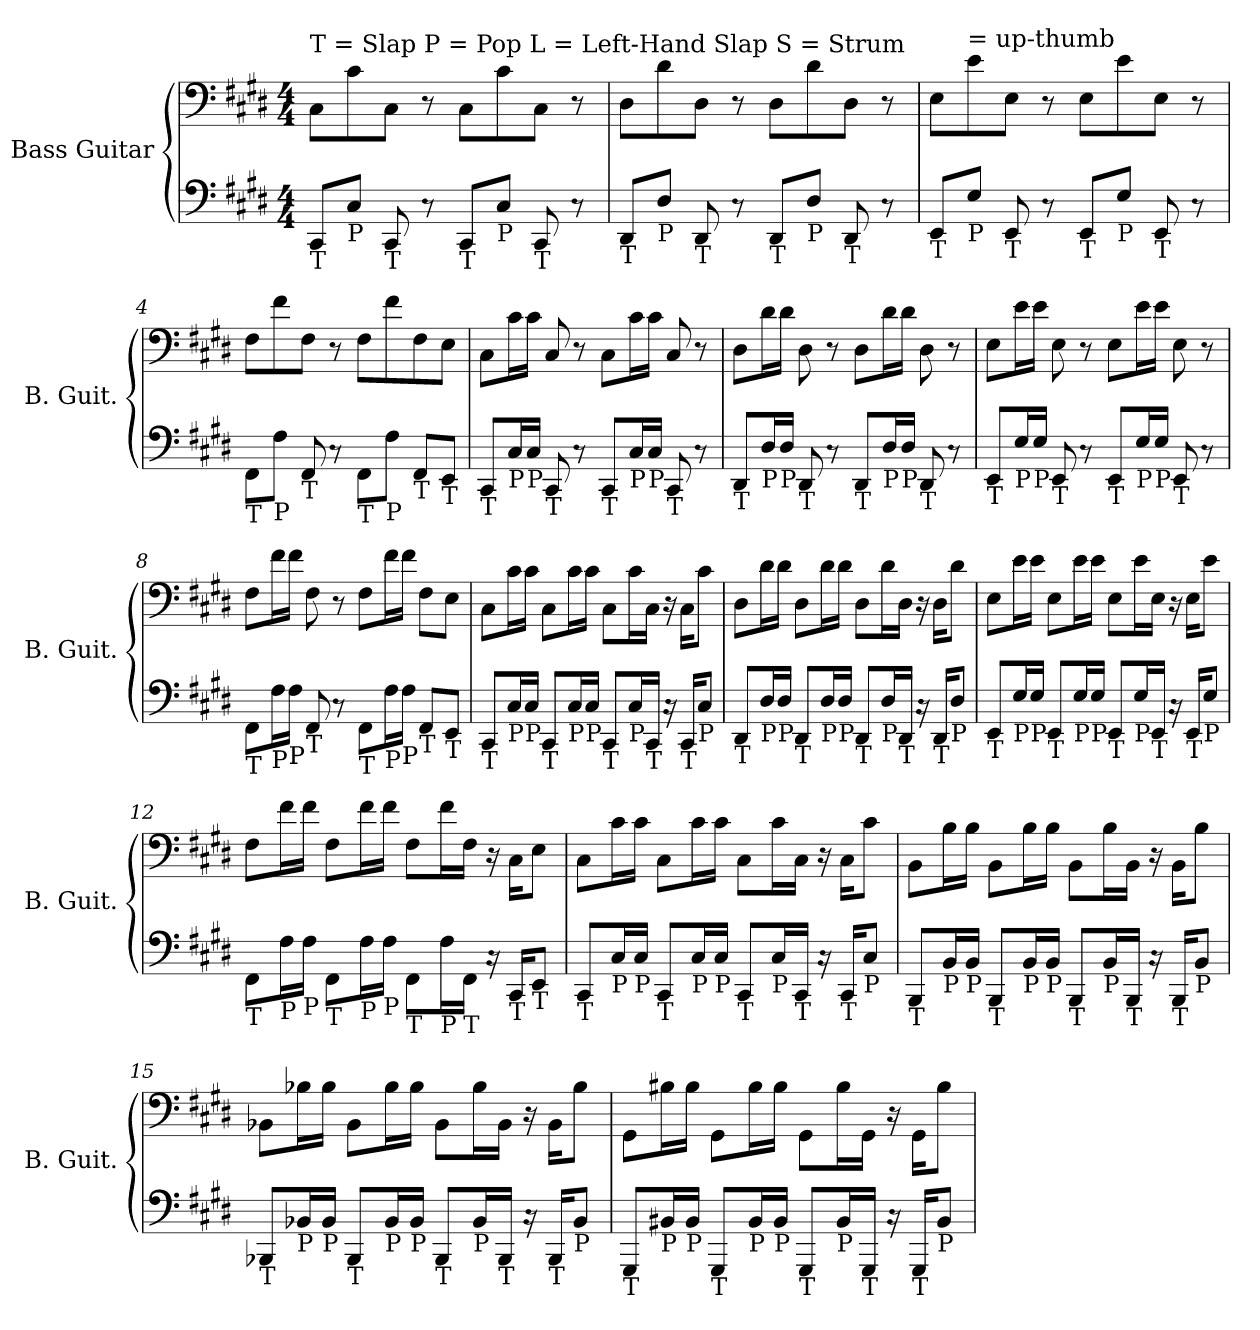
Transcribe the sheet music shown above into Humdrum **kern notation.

**kern	**kern
*part1	*part1
*staff2	*staff1
*I"Bass Guitar	*
*I'B. Guit.	*
*stria4	*
*	*clefF4
*ITrd7c12	*ITrd7c12
*k[f#c#g#d#]	*k[f#c#g#d#]
*M4/4	*M4/4
=1	=1
!	!LO:TX:a:t=T = Slap   P = Pop   L = Left-Hand Slap   S = Strum
!LO:TX:b:t=T	!
8CCC#L	8CC#\L
!LO:TX:b:t=P	!
8CC#J	8C#\
!LO:TX:b:t=T	!
8CCC#	8CC#\J
8r	8r
!LO:TX:b:t=T	!
8CCC#L	8CC#\L
!LO:TX:b:t=P	!
8CC#J	8C#\
!LO:TX:b:t=T	!
8CCC#	8CC#\J
8r	8r
=2	=2
!LO:TX:b:t=T	!
8DDD#L	8DD#\L
!LO:TX:b:t=P	!
8DD#J	8D#\
!LO:TX:b:t=T	!
8DDD#	8DD#\J
8r	8r
!LO:TX:b:t=T	!
8DDD#L	8DD#\L
!LO:TX:b:t=P	!
8DD#J	8D#\
!LO:TX:b:t=T	!
8DDD#	8DD#\J
8r	8r
=3	=3
!LO:TX:b:t=T	!
8EEEL	8EE\L
!	!LO:TX:t== up-thumb
!LO:TX:b:t=P	!
8EEJ	8E\
!LO:TX:b:t=T	!
8EEE	8EE\J
8r	8r
!LO:TX:b:t=T	!
8EEEL	8EE\L
!LO:TX:b:t=P	!
8EEJ	8E\
!LO:TX:b:t=T	!
8EEE	8EE\J
8r	8r
=4	=4
!LO:TX:b:t=T	!
8FFF#L	8FF#\L
!LO:TX:b:t=P	!
8FF#J	8F#\
!LO:TX:b:t=T	!
8FFF#	8FF#\J
8r	8r
!LO:TX:b:t=T	!
8FFF#L	8FF#\L
!LO:TX:b:t=P	!
8FF#J	8F#\
!LO:TX:b:t=T	!
8FFF#L	8FF#\
!LO:TX:b:t=T	!
8EEEJ	8EE\J
!!LO:LB:g=z
=5	=5
!LO:TX:b:t=T	!
8CCC#L	8CC#\L
!LO:TX:b:t=P	!
16CC#L	16C#\L
!LO:TX:b:t=P	!
16CC#JJ	16C#\JJ
!LO:TX:b:t=T	!
8CCC#	8CC#/
8r	8r
!LO:TX:b:t=T	!
8CCC#L	8CC#\L
!LO:TX:b:t=P	!
16CC#L	16C#\L
!LO:TX:b:t=P	!
16CC#JJ	16C#\JJ
!LO:TX:b:t=T	!
8CCC#	8CC#/
8r	8r
=6	=6
!LO:TX:b:t=T	!
8DDD#L	8DD#\L
!LO:TX:b:t=P	!
16DD#L	16D#\L
!LO:TX:b:t=P	!
16DD#JJ	16D#\JJ
!LO:TX:b:t=T	!
8DDD#	8DD#\
8r	8r
!LO:TX:b:t=T	!
8DDD#L	8DD#\L
!LO:TX:b:t=P	!
16DD#L	16D#\L
!LO:TX:b:t=P	!
16DD#JJ	16D#\JJ
!LO:TX:b:t=T	!
8DDD#	8DD#\
8r	8r
=7	=7
!LO:TX:b:t=T	!
8EEEL	8EE\L
!LO:TX:b:t=P	!
16EEL	16E\L
!LO:TX:b:t=P	!
16EEJJ	16E\JJ
!LO:TX:b:t=T	!
8EEE	8EE\
8r	8r
!LO:TX:b:t=T	!
8EEEL	8EE\L
!LO:TX:b:t=P	!
16EEL	16E\L
!LO:TX:b:t=P	!
16EEJJ	16E\JJ
!LO:TX:b:t=T	!
8EEE	8EE\
8r	8r
=8	=8
!LO:TX:b:t=T	!
8FFF#L	8FF#\L
!LO:TX:b:t=P	!
16FF#L	16F#\L
!LO:TX:b:t=P	!
16FF#JJ	16F#\JJ
!LO:TX:b:t=T	!
8FFF#	8FF#\
8r	8r
!LO:TX:b:t=T	!
8FFF#L	8FF#\L
!LO:TX:b:t=P	!
16FF#L	16F#\L
!LO:TX:b:t=P	!
16FF#JJ	16F#\JJ
!LO:TX:b:t=T	!
8FFF#L	8FF#\L
!LO:TX:b:t=T	!
8EEEJ	8EE\J
!!LO:LB:g=z
=9	=9
!LO:TX:b:t=T	!
8CCC#L	8CC#\L
!LO:TX:b:t=P	!
16CC#L	16C#\L
!LO:TX:b:t=P	!
16CC#JJ	16C#\JJ
!LO:TX:b:t=T	!
8CCC#L	8CC#\L
!LO:TX:b:t=P	!
16CC#L	16C#\L
!LO:TX:b:t=P	!
16CC#JJ	16C#\JJ
!LO:TX:b:t=T	!
8CCC#L	8CC#\L
!LO:TX:b:t=P	!
16CC#L	16C#\L
!LO:TX:b:t=T	!
16CCC#JJ	16CC#\JJ
16r	16r
!LO:TX:b:t=T	!
16CCC#KL	16CC#\KL
!LO:TX:b:t=P	!
8CC#J	8C#\J
=10	=10
!LO:TX:b:t=T	!
8DDD#L	8DD#\L
!LO:TX:b:t=P	!
16DD#L	16D#\L
!LO:TX:b:t=P	!
16DD#JJ	16D#\JJ
!LO:TX:b:t=T	!
8DDD#L	8DD#\L
!LO:TX:b:t=P	!
16DD#L	16D#\L
!LO:TX:b:t=P	!
16DD#JJ	16D#\JJ
!LO:TX:b:t=T	!
8DDD#L	8DD#\L
!LO:TX:b:t=P	!
16DD#L	16D#\L
!LO:TX:b:t=T	!
16DDD#JJ	16DD#\JJ
16r	16r
!LO:TX:b:t=T	!
16DDD#KL	16DD#\KL
!LO:TX:b:t=P	!
8DD#J	8D#\J
=11	=11
!LO:TX:b:t=T	!
8EEEL	8EE\L
!LO:TX:b:t=P	!
16EEL	16E\L
!LO:TX:b:t=P	!
16EEJJ	16E\JJ
!LO:TX:b:t=T	!
8EEEL	8EE\L
!LO:TX:b:t=P	!
16EEL	16E\L
!LO:TX:b:t=P	!
16EEJJ	16E\JJ
!LO:TX:b:t=T	!
8EEEL	8EE\L
!LO:TX:b:t=P	!
16EEL	16E\L
!LO:TX:b:t=T	!
16EEEJJ	16EE\JJ
16r	16r
!LO:TX:b:t=T	!
16EEEKL	16EE\KL
!LO:TX:b:t=P	!
8EEJ	8E\J
!!LO:LB:g=z
=12	=12
!LO:TX:b:t=T	!
8FFF#L	8FF#\L
!LO:TX:b:t=P	!
16FF#L	16F#\L
!LO:TX:b:t=P	!
16FF#JJ	16F#\JJ
!LO:TX:b:t=T	!
8FFF#L	8FF#\L
!LO:TX:b:t=P	!
16FF#L	16F#\L
!LO:TX:b:t=P	!
16FF#JJ	16F#\JJ
!LO:TX:b:t=T	!
8FFF#L	8FF#\L
!LO:TX:b:t=P	!
16FF#L	16F#\L
!LO:TX:b:t=T	!
16FFF#JJ	16FF#\JJ
16r	16r
!LO:TX:b:t=T	!
16CCC#KL	16CC#\KL
!LO:TX:b:t=T	!
8EEEJ	8EE\J
=13	=13
!LO:TX:b:t=T	!
8CCC#L	8CC#\L
!LO:TX:b:t=P	!
16CC#L	16C#\L
!LO:TX:b:t=P	!
16CC#JJ	16C#\JJ
!LO:TX:b:t=T	!
8CCC#L	8CC#\L
!LO:TX:b:t=P	!
16CC#L	16C#\L
!LO:TX:b:t=P	!
16CC#JJ	16C#\JJ
!LO:TX:b:t=T	!
8CCC#L	8CC#\L
!LO:TX:b:t=P	!
16CC#L	16C#\L
!LO:TX:b:t=T	!
16CCC#JJ	16CC#\JJ
16r	16r
!LO:TX:b:t=T	!
16CCC#KL	16CC#\KL
!LO:TX:b:t=P	!
8CC#J	8C#\J
=14	=14
!LO:TX:b:t=T	!
8BBBBL	8BBB\L
!LO:TX:b:t=P	!
16BBBL	16BB\L
!LO:TX:b:t=P	!
16BBBJJ	16BB\JJ
!LO:TX:b:t=T	!
8BBBBL	8BBB\L
!LO:TX:b:t=P	!
16BBBL	16BB\L
!LO:TX:b:t=P	!
16BBBJJ	16BB\JJ
!LO:TX:b:t=T	!
8BBBBL	8BBB\L
!LO:TX:b:t=P	!
16BBBL	16BB\L
!LO:TX:b:t=T	!
16BBBBJJ	16BBB\JJ
16r	16r
!LO:TX:b:t=T	!
16BBBBKL	16BBB\KL
!LO:TX:b:t=P	!
8BBBJ	8BB\J
!!LO:LB:g=z
=15	=15
!LO:TX:b:t=T	!
8BBBB-L	8BBB-X\L
!LO:TX:b:t=P	!
16BBB-L	16BB-X\L
!LO:TX:b:t=P	!
16BBB-JJ	16BB-\JJ
!LO:TX:b:t=T	!
8BBBB-L	8BBB-\L
!LO:TX:b:t=P	!
16BBB-L	16BB-\L
!LO:TX:b:t=P	!
16BBB-JJ	16BB-\JJ
!LO:TX:b:t=T	!
8BBBB-L	8BBB-\L
!LO:TX:b:t=P	!
16BBB-L	16BB-\L
!LO:TX:b:t=T	!
16BBBB-JJ	16BBB-\JJ
16r	16r
!LO:TX:b:t=T	!
16BBBB-KL	16BBB-\KL
!LO:TX:b:t=P	!
8BBB-J	8BB-\J
=16	=16
!LO:TX:b:t=T	!
8GGGG#L	8GGG#\L
!LO:TX:b:t=P	!
16BBB#L	16BB#X\L
!LO:TX:b:t=P	!
16BBB#JJ	16BB#\JJ
!LO:TX:b:t=T	!
8GGGG#L	8GGG#\L
!LO:TX:b:t=P	!
16BBB#L	16BB#\L
!LO:TX:b:t=P	!
16BBB#JJ	16BB#\JJ
!LO:TX:b:t=T	!
8GGGG#L	8GGG#\L
!LO:TX:b:t=P	!
16BBB#L	16BB#\L
!LO:TX:b:t=T	!
16GGGG#JJ	16GGG#\JJ
16r	16r
!LO:TX:b:t=T	!
16GGGG#KL	16GGG#\KL
!LO:TX:b:t=P	!
8BBB#J	8BB#\J
=	=
*-	*-
